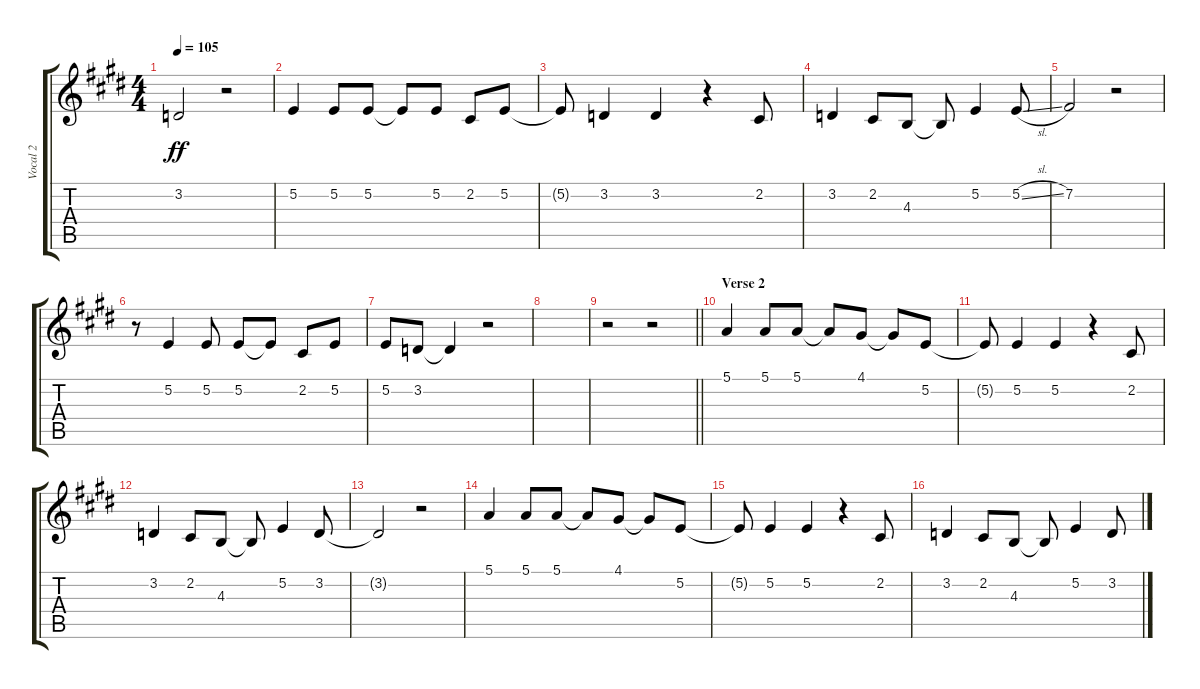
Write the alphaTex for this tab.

\track ("Vocal 2" "Vocal 2") {instrument altosax}
\staff {score tabs}
\tuning (E4 B3 G3 D3 A2 E2) {hide}
\ts (4 4)
\tempo 105
\clef g2
\ks e
3.2{t}.2{dy ff} r.2 |
5.2.4 5.2.8 5.2.8 5.2{t}.8 5.2.8 2.2.8 5.2.8 |
5.2{t}.8 3.2.4 3.2.4 r.4 2.2.8 |
3.2.4 2.2.8 4.3.8 4.3{t}.8 5.2.4 5.2{sl}.8 |
7.2.2 r.2 |
r.8 5.2.4 5.2.8 5.2.8 5.2{t}.8 2.2.8 5.2.8 |
5.2.8 3.2.8 3.2{t}.4 r.2 |
|
\barLineRight lightlight
r.2 r.2 |
\section ("" "Verse 2")
5.1.4 5.1.8 5.1.8 5.1{t}.8 4.1.8 4.1{t}.8 5.2.8 |
5.2{t}.8 5.2.4 5.2.4 r.4 2.2.8 |
3.2.4 2.2.8 4.3.8 4.3{t}.8 5.2.4 3.2.8 |
3.2{t}.2 r.2 |
5.1.4 5.1.8 5.1.8 5.1{t}.8 4.1.8 4.1{t}.8 5.2.8 |
5.2{t}.8 5.2.4 5.2.4 r.4 2.2.8 |
3.2.4 2.2.8 4.3.8 4.3{t}.8 5.2.4 3.2.8
